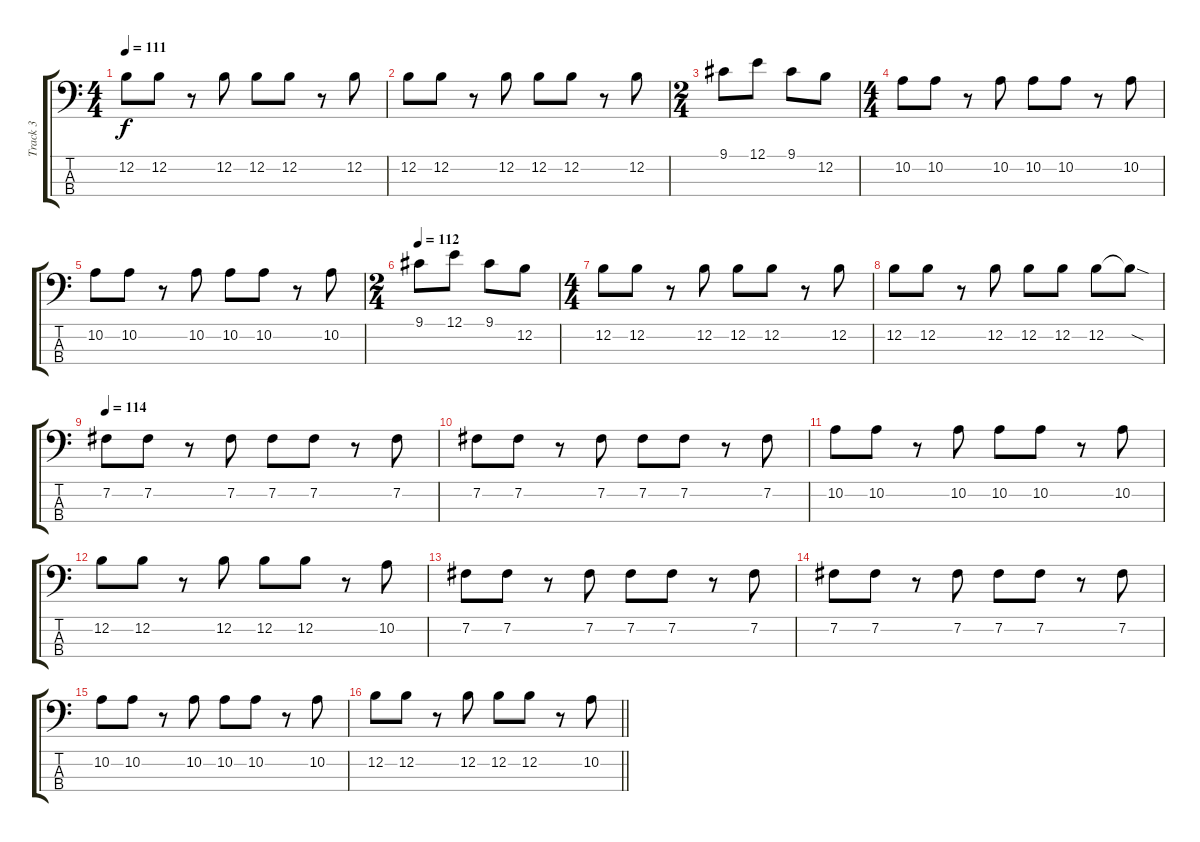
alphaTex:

\track ("Track 3" "Track 3") {instrument electricbasspick}
\staff {score tabs}
\tuning (E2 B1 Gb1 B0) {hide}
\ts (4 4)
\tempo 111
\clef f4
\ks c
12.2.8{dy f} 12.2.8 r.8 12.2.8 12.2.8 12.2.8 r.8 12.2.8 |
12.2.8 12.2.8 r.8 12.2.8 12.2.8 12.2.8 r.8 12.2.8 |
\ts (2 4)
9.1.8 12.1.8 9.1.8 12.2.8 |
\ts (4 4)
10.2.8 10.2.8 r.8 10.2.8 10.2.8 10.2.8 r.8 10.2.8 |
10.2.8 10.2.8 r.8 10.2.8 10.2.8 10.2.8 r.8 10.2.8 |
\ts (2 4)
\tempo 112
9.1.8 12.1.8 9.1.8 12.2.8 |
\ts (4 4)
12.2.8 12.2.8 r.8 12.2.8 12.2.8 12.2.8 r.8 12.2.8 |
12.2.8 12.2.8 r.8 12.2.8 12.2.8 12.2.8 12.2.8 12.2{sod t}.8 |
\tempo 114
7.2.8 7.2.8 r.8 7.2.8 7.2.8 7.2.8 r.8 7.2.8 |
7.2.8 7.2.8 r.8 7.2.8 7.2.8 7.2.8 r.8 7.2.8 |
10.2.8 10.2.8 r.8 10.2.8 10.2.8 10.2.8 r.8 10.2.8 |
12.2.8 12.2.8 r.8 12.2.8 12.2.8 12.2.8 r.8 10.2.8 |
7.2.8 7.2.8 r.8 7.2.8 7.2.8 7.2.8 r.8 7.2.8 |
7.2.8 7.2.8 r.8 7.2.8 7.2.8 7.2.8 r.8 7.2.8 |
10.2.8 10.2.8 r.8 10.2.8 10.2.8 10.2.8 r.8 10.2.8 |
\barLineRight lightlight
12.2.8 12.2.8 r.8 12.2.8 12.2.8 12.2.8 r.8 10.2.8
